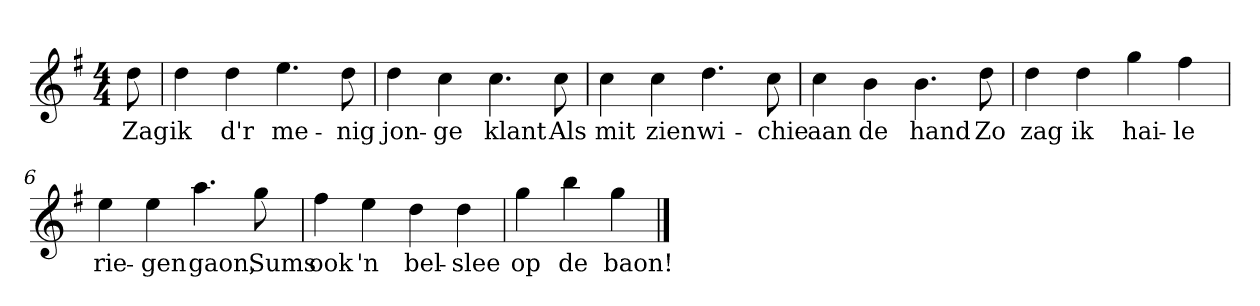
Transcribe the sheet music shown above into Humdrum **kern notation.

**kern	**text
*part1	*part1
*staff1	*staff1
*clefG2	*
*k[f#]	*
*G:	*
*M4/4	*
*MM120	*
=	=
8dd	Zag
=1	=1
4dd	ik
4dd	d'r
4.ee	me-
8dd	-nig
=2	=2
4dd	jon-
4cc	-ge
4.cc	klant
8cc	Als
=3	=3
4cc	mit
4cc	zien
4.dd	wi-
8cc	-chie
=4	=4
4cc	aan
4b	de
4.b	hand
8dd	Zo
=5	=5
4dd	zag
4dd	ik
4gg	hai-
4ff#	-le
=6	=6
4ee	rie-
4ee	-gen
4.aa	gaon,
8gg	Sums
=7	=7
4ff#	ook
4ee	'n
4dd	bel-
4dd	-slee
=8	=8
4gg	op
4bb	de
4gg	baon!
==	==
*-	*-
